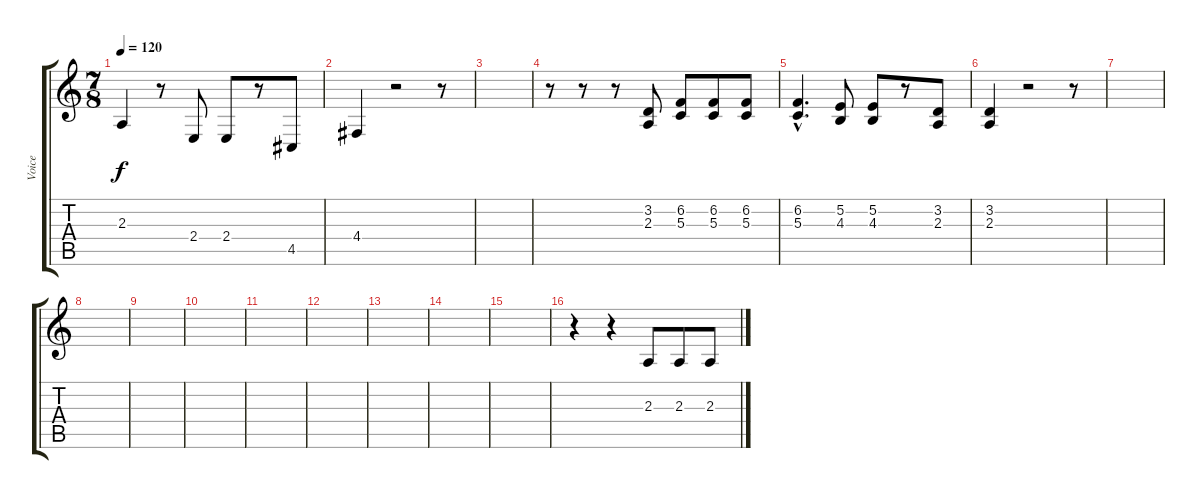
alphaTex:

\track ("Voice" "Voice") {instrument altosax}
\staff {score tabs}
\tuning (E4 B3 G3 D3 A2 E2) {hide}
\ts (7 8)
\tempo 120
\clef g2
\ks c
2.3.4{dy f} r.8 2.4.8 2.4.8 r.8 4.5.8 |
4.4.4 r.2 r.8 |
|
r.8 r.8 r.8 (3.2 2.3).8 (6.2 5.3).8 (6.2 5.3).8 (6.2 5.3).8 |
(6.2{hac} 5.3{hac}).4{d} (5.2 4.3).8 (5.2 4.3).8 r.8 (3.2 2.3).8 |
(3.2 2.3).4 r.2 r.8 |
|
|
|
|
|
|
|
|
|
r.4 r.4 2.3.8 2.3.8 2.3.8
